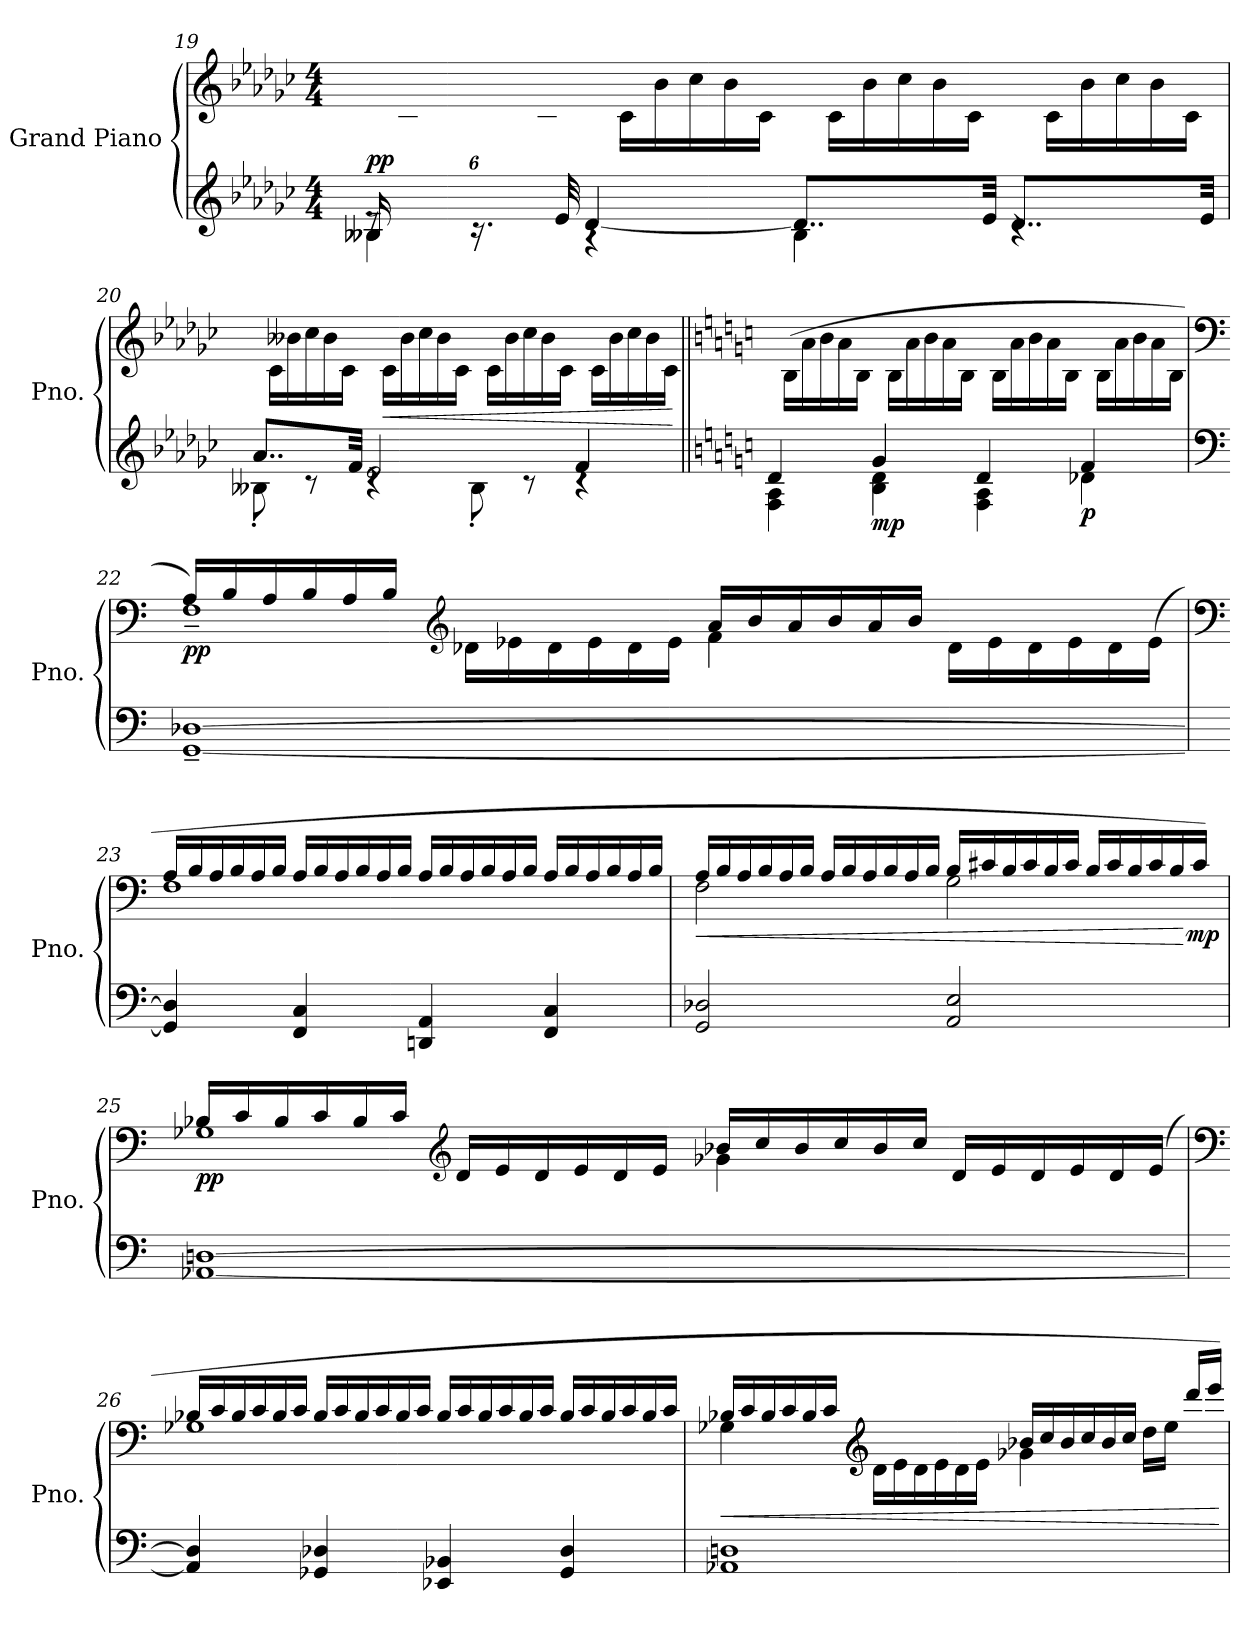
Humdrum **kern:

**kern	**kern	**dynam
*part1	*part1	*part1
*staff2	*staff1	*staff1/2
*I"Grand Piano	*	*
*I'Pno.	*	*
!!LO:LB:g=z
*clefG2	*clefG2	*
*k[b-e-a-d-g-c-]	*k[b-e-a-d-g-c-]	*
*M4/4	*M4/4	*
*Xtuplet	*	*
=19	=19	=19
*^	*	*
*	*^	*	*
!	!	!	!	!LO:DY:b
(>24B--X/LL	8re	4B--X~\	24ryy	pp
24%23ryy	.	.	24c-\	.
.	.	.	24b--X\	.
.	16.rc	.	24cc-\	.
.	.	.	24b--\	.
.	.	.	24c-\JJ	.
.	32e-/	.	.	.
*	*	*	*Xtuplet	*
.	[4d-/	4rA	24ryy	.
.	.	.	24c-\LL	.
.	.	.	24b--\	.
.	.	.	24cc-\	.
.	.	.	24b--\	.
.	.	.	24c-\JJ	.
.	8..d-/L]	4B--\	24ryy	.
.	.	.	24c-\LL	.
.	.	.	24b--\	.
.	.	.	24cc-\	.
.	.	.	24b--\	.
.	.	.	24c-\JJ	.
.	32e-/Jkk	.	.	.
.	8..d-/L	4rc	24ryy	.
.	.	.	24c-\LL	.
.	.	.	24b--\	.
.	.	.	24cc-\	.
.	.	.	24b--\	.
.	.	.	24c-\JJ	.
.	32e-/Jkk	.	.	.
*	*v	*v	*	*
=20	=20	=20	=20
8..a-/L	8B--X'\	24ryy	.
.	.	24c-\LL	.
.	.	24b--X\	.
.	8rc	24cc-\	.
.	.	24b--\	.
.	.	24c-\JJ	.
32f/Jkk	.	.	.
2e-/	4rc	24ryy	.
!	!	!	!LO:HP:b
.	.	24c-\LL	<
.	.	24b--\	.
.	.	24cc-\	.
.	.	24b--\	.
.	.	24c-\JJ	.
.	8B--'\	24ryy	.
.	.	24c-\LL	.
.	.	24b--\	.
.	8rc	24cc-\	.
.	.	24b--\	.
.	.	24c-\JJ	.
4f/	4rc	24ryy	.
.	.	24c-\LL	.
.	.	24b--\	.
.	.	24cc-\	.
.	.	24b--\	.
.	.	24c-\JJ)	.
*v	*v	*	*
.	.	[
!!LO:LB:g=z
=21||	=21||	=21||
*k[]	*k[]	*
*^	*	*
4d/	4F\ 4A\	24ryy	.
.	.	(>24B\LL	.
.	.	24a\	.
.	.	24b\	.
.	.	24a\	.
.	.	24B\JJ	.
!	!	!	!LO:DY:b=2
4g/	4B\ 4d\	24ryy	mp
.	.	24B\LL	.
.	.	24a\	.
.	.	24b\	.
.	.	24a\	.
.	.	24B\JJ	.
4d/	4F\ 4A\	24ryy	.
.	.	24B\LL	.
.	.	24a\	.
.	.	24b\	.
.	.	24a\	.
.	.	24B\JJ	.
!	!	!	!LO:DY:b=2
4f/	4d-X\	24ryy	p
.	.	24B\LL	.
.	.	24a\	.
.	.	24b\	.
.	.	24a\	.
.	.	24B\JJ	.
*v	*v	*	*
=22	=22	=22
*clefF4	*clefF4	*
*	*^	*
*	*	*^	*
!	!	!	!	!LO:DY:b
[1GG~ [1D-X~	24A/LL)	(>1F~	2ryy	pp
.	24B/	.	.	.
.	24A/	.	.	.
.	24B/	.	.	.
.	24A/	.	.	.
.	24B/JJ	.	.	.
*	*clefG2	*	*	*
.	24d-X\LL	.	.	.
.	24e-X\	.	.	.
.	24d-\	.	.	.
.	24e-\	.	.	.
.	24d-\	.	.	.
.	24e-\JJ	.	.	.
.	24a/LL	.	4f\	.
.	24b/	.	.	.
.	24a/	.	.	.
.	24b/	.	.	.
.	24a/	.	.	.
.	24b/JJ	.	.	.
.	24d-\LL	.	4ryy	.
.	24e-\	.	.	.
.	24d-\	.	.	.
.	24e-\	.	.	.
.	24d-\	.	.	.
.	(24e-\JJ	.	.	.
*	*v	*v	*v	*
!!LO:LB:g=z
=23	=23	=23
*	*clefF4	*
*	*^	*
4GG/] 4D-/]	24A/LL	1F	.
.	24B/	.	.
.	24A/	.	.
.	24B/	.	.
.	24A/	.	.
.	24B/JJ	.	.
4FF/ 4C/	24A/LL	.	.
.	24B/	.	.
.	24A/	.	.
.	24B/	.	.
.	24A/	.	.
.	24B/JJ	.	.
4DDn/ 4AA/	24A/LL	.	.
.	24B/	.	.
.	24A/	.	.
.	24B/	.	.
.	24A/	.	.
.	24B/JJ	.	.
4FF/ 4C/	24A/LL	.	.
.	24B/	.	.
.	24A/	.	.
.	24B/	.	.
.	24A/	.	.
.	24B/JJ	.	.
=24	=24	=24	=24
!	!	!	!LO:HP:b
2GG/ 2D-X/	24A/LL	2F\	<
.	24B/	.	.
.	24A/	.	.
.	24B/	.	.
.	24A/	.	.
.	24B/JJ	.	.
.	24A/LL	.	.
.	24B/	.	.
.	24A/	.	.
.	24B/	.	.
.	24A/	.	.
.	24B/JJ	.	.
2AA/ 2E/	24B/LL	2G\	.
.	24c#X/	.	.
.	24B/	.	.
.	24c#/	.	.
.	24B/	.	.
.	24c#/JJ	.	.
.	24B/LL	.	.
.	24c#/	.	.
.	24B/	.	.
.	24c#/	.	.
.	24B/	.	.
!	!	!	!LO:DY:n=1:b
.	24c#/JJ)	.	[ mp
!!LO:LB:g=z
=25	=25	=25	=25
*	*	*^	*
!	!	!	!	!LO:DY:b
[1AA-X [1Dn	24B-X/LL	(<1G-X	2ryy	pp
.	24c/	.	.	.
.	24B-/	.	.	.
.	24c/	.	.	.
.	24B-/	.	.	.
.	24c/JJ	.	.	.
*	*clefG2	*	*	*
.	24d/LL	.	.	.
.	24e/	.	.	.
.	24d/	.	.	.
.	24e/	.	.	.
.	24d/	.	.	.
.	24e/JJ	.	.	.
.	24b-X/LL	.	4g-X\	.
.	24cc/	.	.	.
.	24b-/	.	.	.
.	24cc/	.	.	.
.	24b-/	.	.	.
.	24cc/JJ	.	.	.
.	24d/LL	.	4ryy	.
.	24e/	.	.	.
.	24d/	.	.	.
.	24e/	.	.	.
.	24d/	.	.	.
.	(24e/JJ	.	.	.
*	*v	*v	*v	*
=26	=26	=26
*	*clefF4	*
*	*^	*
4AA-/] 4D/]	24B-X/LL	1G-X	.
.	24c/	.	.
.	24B-/	.	.
.	24c/	.	.
.	24B-/	.	.
.	24c/JJ	.	.
4GG-X/ 4D-X/	24B-/LL	.	.
.	24c/	.	.
.	24B-/	.	.
.	24c/	.	.
.	24B-/	.	.
.	24c/JJ	.	.
4EE-X/ 4BB-X/	24B-/LL	.	.
.	24c/	.	.
.	24B-/	.	.
.	24c/	.	.
.	24B-/	.	.
.	24c/JJ	.	.
4GG-/ 4D-/	24B-/LL	.	.
.	24c/	.	.
.	24B-/	.	.
.	24c/	.	.
.	24B-/	.	.
.	24c/JJ	.	.
!!LO:PB:g=z	!!
=27	=27	=27	=27
!	!	!	!LO:HP:b
1AA-X 1Dn	24B-X/LL	4G-X\	<
.	24c/	.	.
.	24B-/	.	.
.	24c/	.	.
.	24B-/	.	.
.	24c/JJ	.	.
*	*clefG2	*	*
.	24d\LL	4ryy	.
.	24e\	.	.
.	24d\	.	.
.	24e\	.	.
.	24d\	.	.
.	24e\JJ	.	.
.	24b-X/LL	4g-X\	.
.	24cc/	.	.
.	24b-/	.	.
.	24cc/	.	.
.	24b-/	.	.
.	24cc/JJ	.	.
.	16dd\LL	4ryy	.
.	16ee\JJ	.	.
.	16ddd/LL	.	.
.	16eee/JJ)	.	.
*	*v	*v	*
.	.	[
=	=	=
*-	*-	*-
